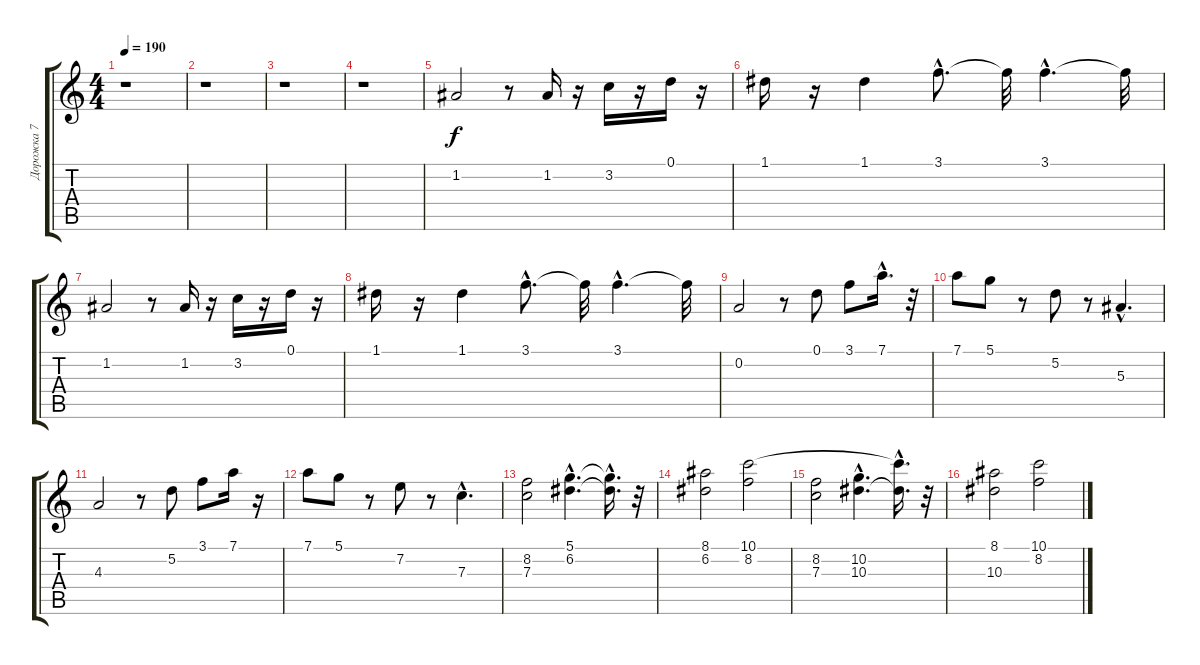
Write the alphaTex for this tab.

\track ("Дорожка 7" "Дорожка 7") {instrument acousticguitarnylon}
\staff {score tabs}
\tuning (D4 A3 F3 C3 G2 D2) {hide}
\ts (4 4)
\tempo 190
\clef g2
\ks c
r.1{dy f} |
r.1 |
r.1 |
r.1 |
1.2.2 r.8 1.2.16 r.16 3.2.16 r.16 0.1.16 r.16 |
1.1.16 r.16 1.1.4 3.1{hac}.8{d} 3.1{t}.32 3.1{hac}.4{d} 3.1{t}.32 |
1.2.2 r.8 1.2.16 r.16 3.2.16 r.16 0.1.16 r.16 |
1.1.16 r.16 1.1.4 3.1{hac}.8{d} 3.1{t}.32 3.1{hac}.4{d} 3.1{t}.32 |
0.2.2 r.8 0.1.8 3.1.8 7.1{hac}.16{d} r.32 |
7.1.8 5.1.8 r.8 5.2.8 r.8 5.3{hac}.4{d} |
4.3.2 r.8 5.2.8 3.1.8 7.1.16 r.16 |
7.1.8 5.1.8 r.8 7.2.8 r.8 7.3{hac}.4{d} |
(8.2 7.3).2 (5.1{hac} 6.2{hac}).4{d} (5.1{hac t} 6.2{hac t}).16{d} r.32 |
(8.1 6.2).2 (10.1 8.2).2 |
(8.2 7.3).2 (10.2{hac} 10.3{hac}).4{d} (10.1{hac t} 10.3{hac t}).16{d} r.32 |
(8.1 10.3).2 (10.1 8.2).2
